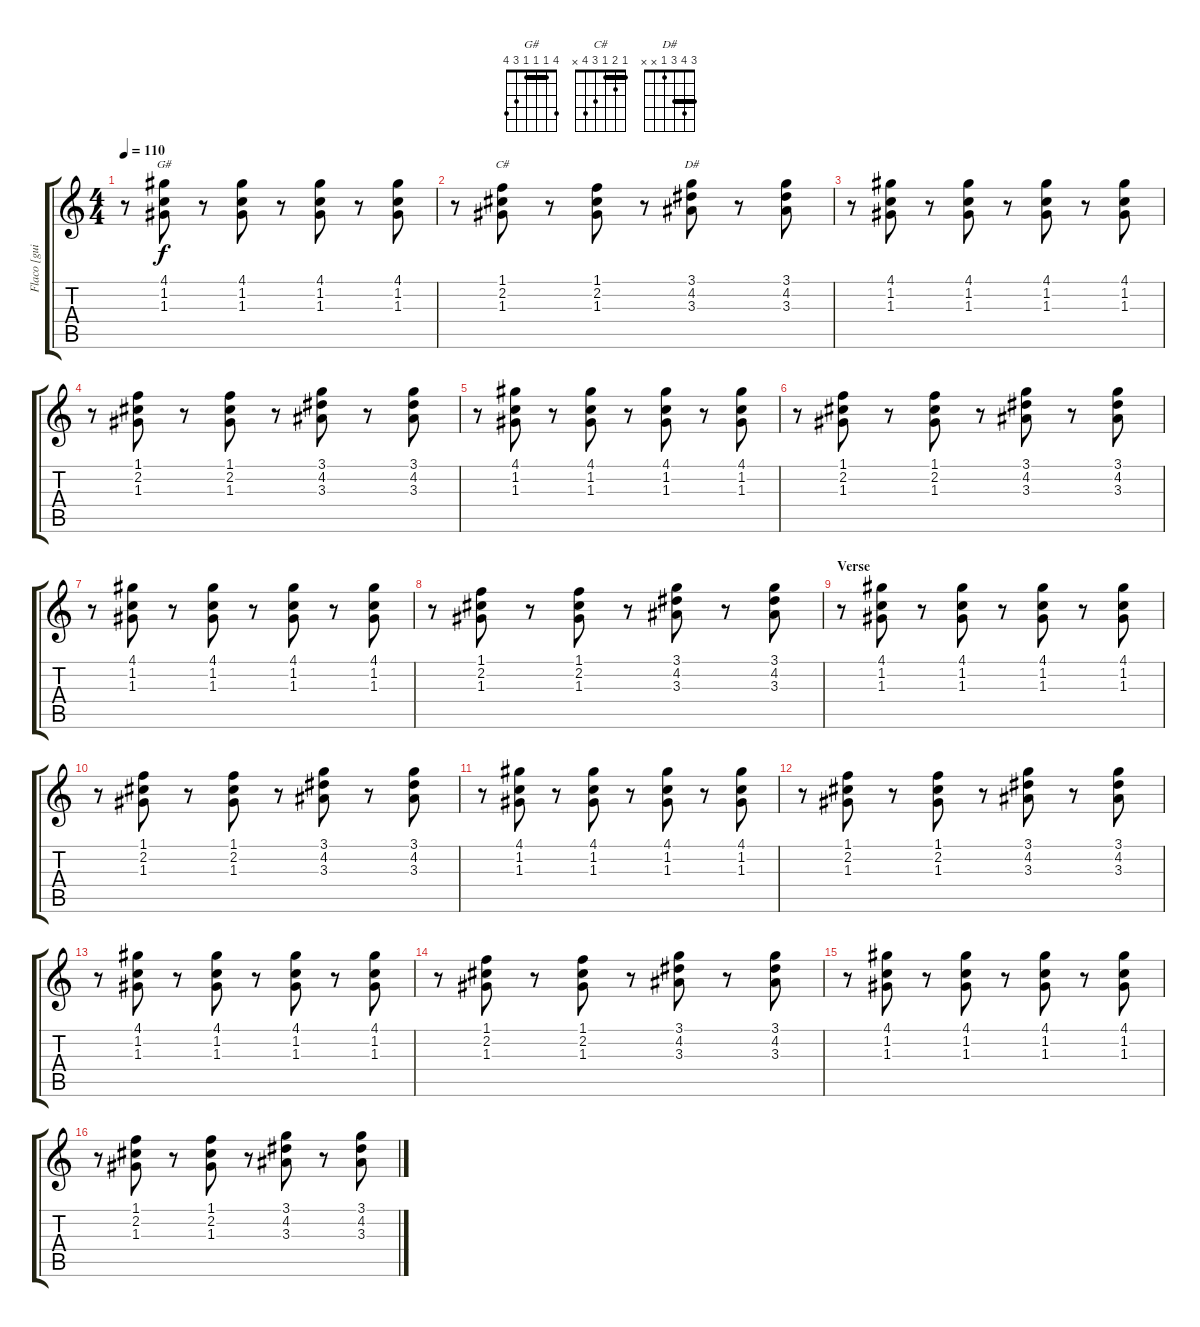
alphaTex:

\track ("Flaco [guitar]" "Flaco [gui") {instrument electricguitarclean}
\staff {score tabs}
\tuning (E4 B3 G3 D3 A2 E2) {hide}
\chord ("G#" 4 1 1 1 3 4) {barre 1}
\chord ("C#" 1 2 1 3 4 x) {barre 1}
\chord ("D#" 3 4 3 1 x x) {barre 3}
\ts (4 4)
\tempo 110
\clef g2
\ks c
r.8{dy f instrument electricguitarclean} (4.1 1.2 1.3).8{ch "G#"} r.8 (4.1 1.2 1.3).8 r.8 (4.1 1.2 1.3).8 r.8 (4.1 1.2 1.3).8 |
r.8 (1.1 2.2 1.3).8{ch "C#"} r.8 (1.1 2.2 1.3).8 r.8 (3.1 4.2 3.3).8{ch "D#"} r.8 (3.1 4.2 3.3).8 |
r.8 (4.1 1.2 1.3).8 r.8 (4.1 1.2 1.3).8 r.8 (4.1 1.2 1.3).8 r.8 (4.1 1.2 1.3).8 |
r.8 (1.1 2.2 1.3).8 r.8 (1.1 2.2 1.3).8 r.8 (3.1 4.2 3.3).8 r.8 (3.1 4.2 3.3).8 |
r.8 (4.1 1.2 1.3).8 r.8 (4.1 1.2 1.3).8 r.8 (4.1 1.2 1.3).8 r.8 (4.1 1.2 1.3).8 |
r.8 (1.1 2.2 1.3).8 r.8 (1.1 2.2 1.3).8 r.8 (3.1 4.2 3.3).8 r.8 (3.1 4.2 3.3).8 |
r.8 (4.1 1.2 1.3).8 r.8 (4.1 1.2 1.3).8 r.8 (4.1 1.2 1.3).8 r.8 (4.1 1.2 1.3).8 |
r.8 (1.1 2.2 1.3).8 r.8 (1.1 2.2 1.3).8 r.8 (3.1 4.2 3.3).8 r.8 (3.1 4.2 3.3).8 |
\section ("" "Verse")
r.8 (4.1 1.2 1.3).8 r.8 (4.1 1.2 1.3).8 r.8 (4.1 1.2 1.3).8 r.8 (4.1 1.2 1.3).8 |
r.8 (1.1 2.2 1.3).8 r.8 (1.1 2.2 1.3).8 r.8 (3.1 4.2 3.3).8 r.8 (3.1 4.2 3.3).8 |
r.8 (4.1 1.2 1.3).8 r.8 (4.1 1.2 1.3).8 r.8 (4.1 1.2 1.3).8 r.8 (4.1 1.2 1.3).8 |
r.8 (1.1 2.2 1.3).8 r.8 (1.1 2.2 1.3).8 r.8 (3.1 4.2 3.3).8 r.8 (3.1 4.2 3.3).8 |
r.8 (4.1 1.2 1.3).8 r.8 (4.1 1.2 1.3).8 r.8 (4.1 1.2 1.3).8 r.8 (4.1 1.2 1.3).8 |
r.8 (1.1 2.2 1.3).8 r.8 (1.1 2.2 1.3).8 r.8 (3.1 4.2 3.3).8 r.8 (3.1 4.2 3.3).8 |
r.8 (4.1 1.2 1.3).8 r.8 (4.1 1.2 1.3).8 r.8 (4.1 1.2 1.3).8 r.8 (4.1 1.2 1.3).8 |
r.8 (1.1 2.2 1.3).8 r.8 (1.1 2.2 1.3).8 r.8 (3.1 4.2 3.3).8 r.8 (3.1 4.2 3.3).8
